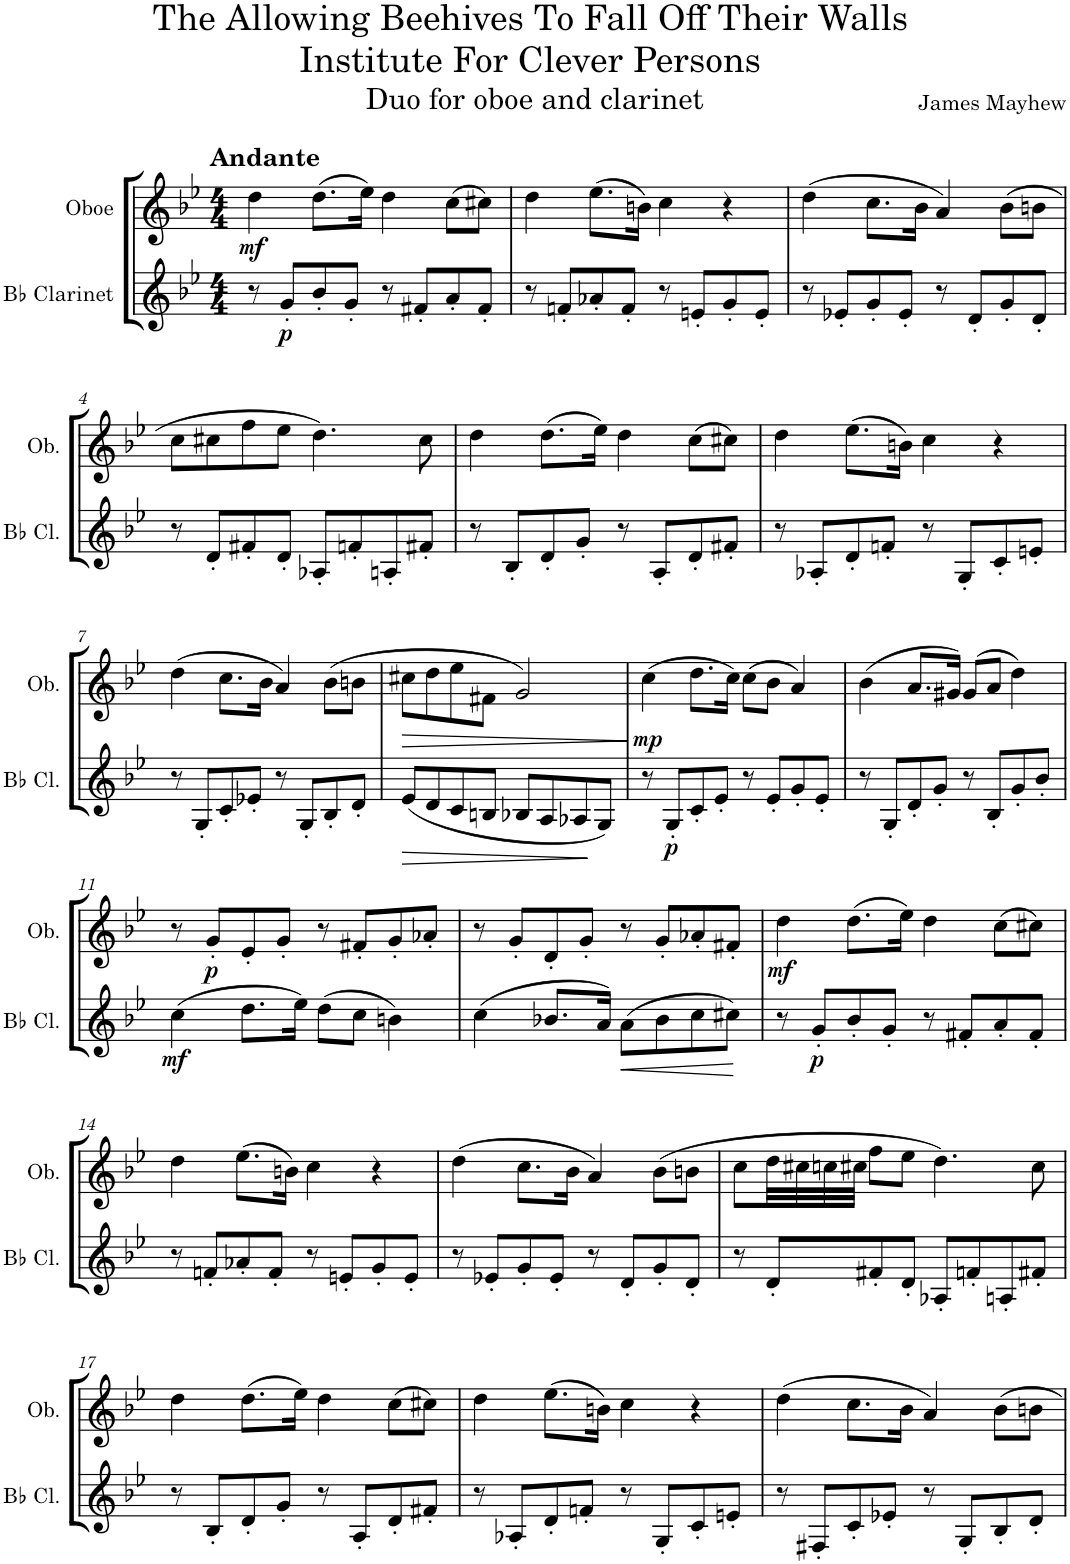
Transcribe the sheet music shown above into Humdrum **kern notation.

**kern	**dynam	**kern	**dynam
*part2	*part2	*part1	*part1
*staff2	*staff2	*staff1	*staff1
*I"Bb Clarinet	*	*I"Oboe	*
*I'Bb Cl.	*	*I'Ob.	*
*clefG2	*	*clefG2	*
*ITrd1c2	*	*	*
*k[b-e-]	*	*k[b-e-]	*
*M4/4	*	*M4/4	*
=1	=1	=1	=1
!	!	!LO:TX:a:B:t=Andante	!
!	!	!	!LO:DY:b
8r	.	4dd\	mf
!	!LO:DY:b	!	!
8g'/L	p	.	.
8b-'/	.	(8.dd\L	.
8g'/J	.	.	.
.	.	16ee-\Jk)	.
8r	.	4dd\	.
8f#X'/L	.	.	.
8a'/	.	(8cc\L	.
8f#'/J	.	8cc#X\J)	.
=2	=2	=2	=2
8r	.	4dd\	.
8fn'/L	.	.	.
8a-X'/	.	(8.ee-\L	.
8f'/J	.	.	.
.	.	16bn\Jk)	.
8r	.	4cc\	.
8en'/L	.	.	.
8g'/	.	4r	.
8e'/J	.	.	.
=3	=3	=3	=3
8r	.	(4dd\	.
8e-X'/L	.	.	.
8g'/	.	8.cc\L	.
8e-'/J	.	.	.
.	.	16b-\Jk	.
8r	.	4a/)	.
8d'/L	.	.	.
8g'/	.	(8b-\L	.
8d'/J	.	8bn\J	.
!!LO:LB:g=z
=4	=4	=4	=4
8r	.	8cc\L	.
8d'/L	.	8cc#X\	.
8f#X'/	.	8ff\	.
8d'/J	.	8ee-\J	.
8A-X'/L	.	4.dd\)	.
8fn'/	.	.	.
8An'/	.	.	.
8f#X'/J	.	8cc#\	.
=5	=5	=5	=5
8r	.	4dd\	.
8B-'/L	.	.	.
8d'/	.	(8.dd\L	.
8g'/J	.	.	.
.	.	16ee-\Jk)	.
8r	.	4dd\	.
8A'/L	.	.	.
8d'/	.	(8cc\L	.
8f#X'/J	.	8cc#X\J)	.
=6	=6	=6	=6
8r	.	4dd\	.
8A-X'/L	.	.	.
8d'/	.	(8.ee-\L	.
8fn'/J	.	.	.
.	.	16bn\Jk)	.
8r	.	4cc\	.
8G'/L	.	.	.
8c'/	.	4r	.
8en'/J	.	.	.
!!LO:LB:g=z
=7	=7	=7	=7
8r	.	(4dd\	.
8G'/L	.	.	.
8c'/	.	8.cc\L	.
8e-X'/J	.	.	.
.	.	16b-\Jk	.
8r	.	4a/)	.
8G'/L	.	.	.
8B-'/	.	(8b-\L	.
8d'/J	.	8bn\J	.
=8	=8	=8	=8
!	!LO:HP:b	!	!LO:HP:b
(8e-/L	>	8cc#X\L	>
8d/	.	8dd\	.
8c/	.	8ee-\	.
8Bn/J	.	8f#X\J	.
8B-X/L	.	2g/)	.
8A/	.	.	.
8A-X/	.	.	.
8G/J)	]	.	.
.	.	.	]
=9	=9	=9	=9
!	!	!	!LO:DY:b
8r	.	(4cc\	mp
!	!LO:DY:b	!	!
8G'/L	p	.	.
8c'/	.	8.dd\L	.
8e-'/J	.	.	.
.	.	16cc\Jk)	.
8r	.	(8cc\L	.
8e-'/L	.	8b-\J	.
8g'/	.	4a/)	.
8e-'/J	.	.	.
=10	=10	=10	=10
8r	.	(4b-\	.
8G'/L	.	.	.
8d'/	.	8.a/L	.
8g'/J	.	.	.
.	.	16g#X/Jk)	.
8r	.	(8g#/L	.
8B-'/L	.	8a/J	.
8g'/	.	4dd\)	.
8b-'/J	.	.	.
!!LO:LB:g=z
=11	=11	=11	=11
!	!LO:DY:b	!	!
(4cc\	mf	8r	.
!	!	!	!LO:DY:b
.	.	8g'/L	p
8.dd\L	.	8e-'/	.
.	.	8g'/J	.
16ee-\Jk)	.	.	.
(8dd\L	.	8r	.
8cc\J	.	8f#X'/L	.
4bn\)	.	8g'/	.
.	.	8a-X'/J	.
=12	=12	=12	=12
(4cc\	.	8r	.
.	.	8g'/L	.
8.b-X/L	.	8d'/	.
.	.	8g'/J	.
16a/Jk)	.	.	.
!	!LO:HP:b	!	!
(8a\L	<	8r	.
8b-\	.	8g'/L	.
8cc\	.	8a-X'/	.
8cc#X\J)	[	8f#X'/J	.
=13	=13	=13	=13
!	!	!	!LO:DY:b
8r	.	4dd\	mf
!	!LO:DY:b	!	!
8g'/L	p	.	.
8b-'/	.	(8.dd\L	.
8g'/J	.	.	.
.	.	16ee-\Jk)	.
8r	.	4dd\	.
8f#X'/L	.	.	.
8a'/	.	(8cc\L	.
8f#'/J	.	8cc#X\J)	.
!!LO:LB:g=z
=14	=14	=14	=14
8r	.	4dd\	.
8fn'/L	.	.	.
8a-X'/	.	(8.ee-\L	.
8f'/J	.	.	.
.	.	16bn\Jk)	.
8r	.	4cc\	.
8en'/L	.	.	.
8g'/	.	4r	.
8e'/J	.	.	.
=15	=15	=15	=15
8r	.	(4dd\	.
8e-X'/L	.	.	.
8g'/	.	8.cc\L	.
8e-'/J	.	.	.
.	.	16b-\Jk	.
8r	.	4a/)	.
8d'/L	.	.	.
8g'/	.	(8b-\L	.
8d'/J	.	8bn\J	.
=16	=16	=16	=16
8r	.	8cc\L	.
8d'/L	.	32dd\LL	.
.	.	32cc#X\	.
.	.	32ccn\	.
.	.	32cc#X\JJJ	.
8f#X'/	.	8ff\L	.
8d'/J	.	8ee-\J	.
8A-X'/L	.	4.dd\)	.
8fn'/	.	.	.
8An'/	.	.	.
8f#X'/J	.	8cc#\	.
!!LO:LB:g=z
=17	=17	=17	=17
8r	.	4dd\	.
8B-'/L	.	.	.
8d'/	.	(8.dd\L	.
8g'/J	.	.	.
.	.	16ee-\Jk)	.
8r	.	4dd\	.
8A'/L	.	.	.
8d'/	.	(8cc\L	.
8f#X'/J	.	8cc#X\J)	.
=18	=18	=18	=18
8r	.	4dd\	.
8A-X'/L	.	.	.
8d'/	.	(8.ee-\L	.
8fn'/J	.	.	.
.	.	16bn\Jk)	.
8r	.	4cc\	.
8G'/L	.	.	.
8c'/	.	4r	.
8en'/J	.	.	.
=19	=19	=19	=19
8r	.	(4dd\	.
8F#X'/L	.	.	.
8c'/	.	8.cc\L	.
8e-X'/J	.	.	.
.	.	16b-\Jk	.
8r	.	4a/)	.
8G'/L	.	.	.
8B-'/	.	8b-\L	.
8d'/J	.	8bn\J	.
=	=	=	=
*-	*-	*-	*-
